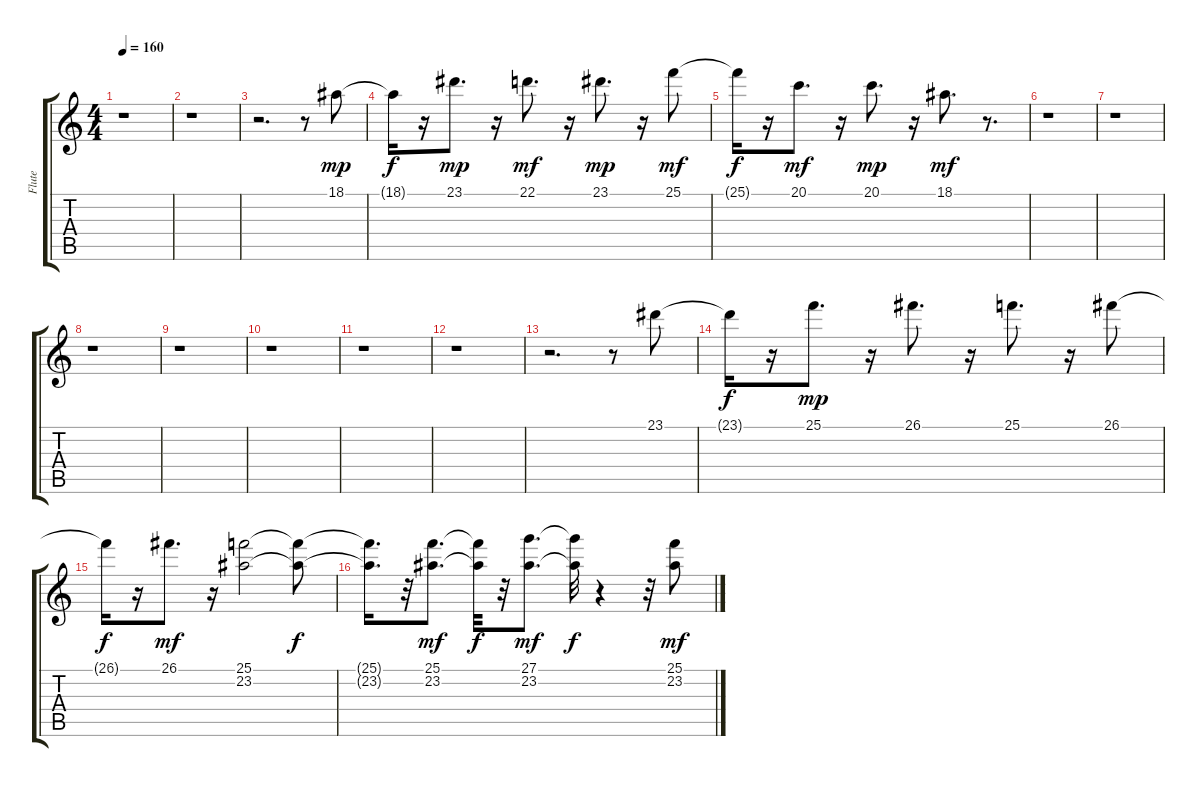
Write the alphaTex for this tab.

\track ("Flute" "Flute") {instrument flute}
\staff {score tabs}
\tuning (E4 B3 G3 D3 A2 E2) {hide}
\ts (4 4)
\tempo 160
\clef g2
\ks c
r.1{dy mf} |
r.1 |
r.2{d} r.8 18.1.8{dy mp} |
18.1{t}.16{dy f} r.16 23.1.8{d dy mp} r.16 22.1.8{d dy mf} r.16 23.1.8{d dy mp} r.16 25.1.8{dy mf} |
25.1{t}.16{dy f} r.16 20.1.8{d dy mf} r.16 20.1.8{d dy mp} r.16 18.1.8{d dy mf} r.8{d} |
r.1 |
r.1 |
r.1 |
r.1 |
r.1 |
r.1 |
r.1 |
r.2{d} r.8 23.1.8 |
23.1{t}.16{dy f} r.16 25.1.8{d dy mp} r.16 26.1.8{d} r.16 25.1.8{d} r.16 26.1.8 |
26.1{t}.16{dy f} r.16 26.1.8{d dy mf} r.16 (25.1 23.2).2 (25.1{t} 23.2{t}).8{dy f} |
(25.1{t} 23.2{t}).16{d} r.32 (25.1 23.2).8{d dy mf} (25.1{t} 23.2{t}).32{dy f} r.32 (27.1 23.2).8{d dy mf} (27.1{t} 23.2{t}).32{dy f} r.4 r.32 (25.1 23.2).8{dy mf}
